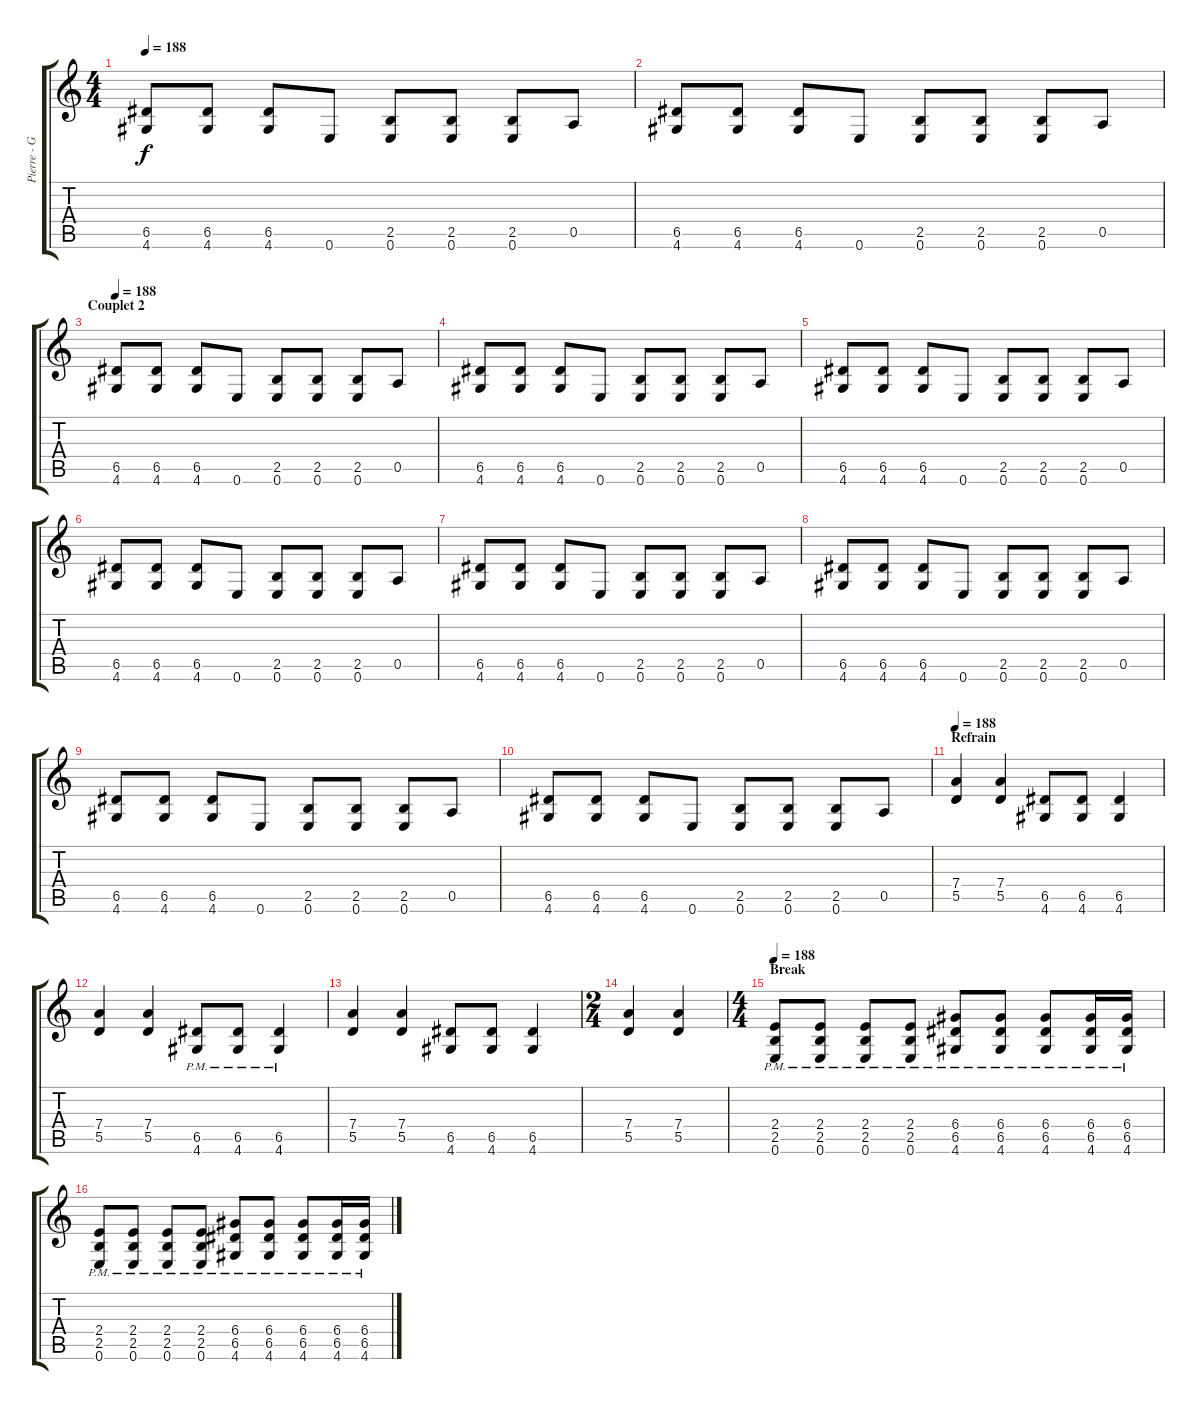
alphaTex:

\track ("Pierre - Guitare" "Pierre - G") {instrument distortionguitar}
\staff {score tabs}
\tuning (E4 B3 G3 D3 A2 E2) {hide}
\ts (4 4)
\tempo 188
\clef g2
\ks c
(6.5 4.6).8{dy f} (6.5 4.6).8 (6.5 4.6).8 0.6.8 (2.5 0.6).8 (2.5 0.6).8 (2.5 0.6).8 0.5.8 |
(6.5 4.6).8 (6.5 4.6).8 (6.5 4.6).8 0.6.8 (2.5 0.6).8 (2.5 0.6).8 (2.5 0.6).8 0.5.8 |
\section ("" "Couplet 2")
\tempo 188
(6.5 4.6).8{volume 12 balance 2 instrument distortionguitar} (6.5 4.6).8 (6.5 4.6).8 0.6.8 (2.5 0.6).8 (2.5 0.6).8 (2.5 0.6).8 0.5.8 |
(6.5 4.6).8 (6.5 4.6).8 (6.5 4.6).8 0.6.8 (2.5 0.6).8 (2.5 0.6).8 (2.5 0.6).8 0.5.8 |
(6.5 4.6).8 (6.5 4.6).8 (6.5 4.6).8 0.6.8 (2.5 0.6).8 (2.5 0.6).8 (2.5 0.6).8 0.5.8 |
(6.5 4.6).8 (6.5 4.6).8 (6.5 4.6).8 0.6.8 (2.5 0.6).8 (2.5 0.6).8 (2.5 0.6).8 0.5.8 |
(6.5 4.6).8 (6.5 4.6).8 (6.5 4.6).8 0.6.8 (2.5 0.6).8 (2.5 0.6).8 (2.5 0.6).8 0.5.8 |
(6.5 4.6).8 (6.5 4.6).8 (6.5 4.6).8 0.6.8 (2.5 0.6).8 (2.5 0.6).8 (2.5 0.6).8 0.5.8 |
(6.5 4.6).8 (6.5 4.6).8 (6.5 4.6).8 0.6.8 (2.5 0.6).8 (2.5 0.6).8 (2.5 0.6).8 0.5.8 |
(6.5 4.6).8 (6.5 4.6).8 (6.5 4.6).8 0.6.8 (2.5 0.6).8 (2.5 0.6).8 (2.5 0.6).8 0.5.8 |
\section ("" "Refrain")
\tempo 188
(7.4 5.5).4{volume 12 balance 2 instrument distortionguitar} (7.4 5.5).4 (6.5 4.6).8 (6.5 4.6).8 (6.5 4.6).4 |
(7.4 5.5).4 (7.4 5.5).4 (6.5{pm} 4.6{pm}).8 (6.5{pm} 4.6{pm}).8 (6.5{pm} 4.6{pm}).4 |
(7.4 5.5).4 (7.4 5.5).4 (6.5 4.6).8 (6.5 4.6).8 (6.5 4.6).4 |
\ts (2 4)
(7.4 5.5).4 (7.4 5.5).4 |
\ts (4 4)
\section ("" "Break")
\tempo 188
(2.4{pm} 2.5{pm} 0.6{pm}).8{volume 12 balance 2 instrument distortionguitar} (2.4{pm} 2.5{pm} 0.6{pm}).8 (2.4{pm} 2.5{pm} 0.6{pm}).8 (2.4{pm} 2.5{pm} 0.6{pm}).8 (6.4{pm} 6.5{pm} 4.6{pm}).8 (6.4{pm} 6.5{pm} 4.6{pm}).8 (6.4{pm} 6.5{pm} 4.6{pm}).8 (6.4{pm} 6.5{pm} 4.6{pm}).16 (6.4{pm} 6.5{pm} 4.6{pm}).16 |
(2.4{pm} 2.5{pm} 0.6{pm}).8 (2.4{pm} 2.5{pm} 0.6{pm}).8 (2.4{pm} 2.5{pm} 0.6{pm}).8 (2.4{pm} 2.5{pm} 0.6{pm}).8 (6.4{pm} 6.5{pm} 4.6{pm}).8 (6.4{pm} 6.5{pm} 4.6{pm}).8 (6.4{pm} 6.5{pm} 4.6{pm}).8 (6.4{pm} 6.5{pm} 4.6{pm}).16 (6.4{pm} 6.5{pm} 4.6{pm}).16
